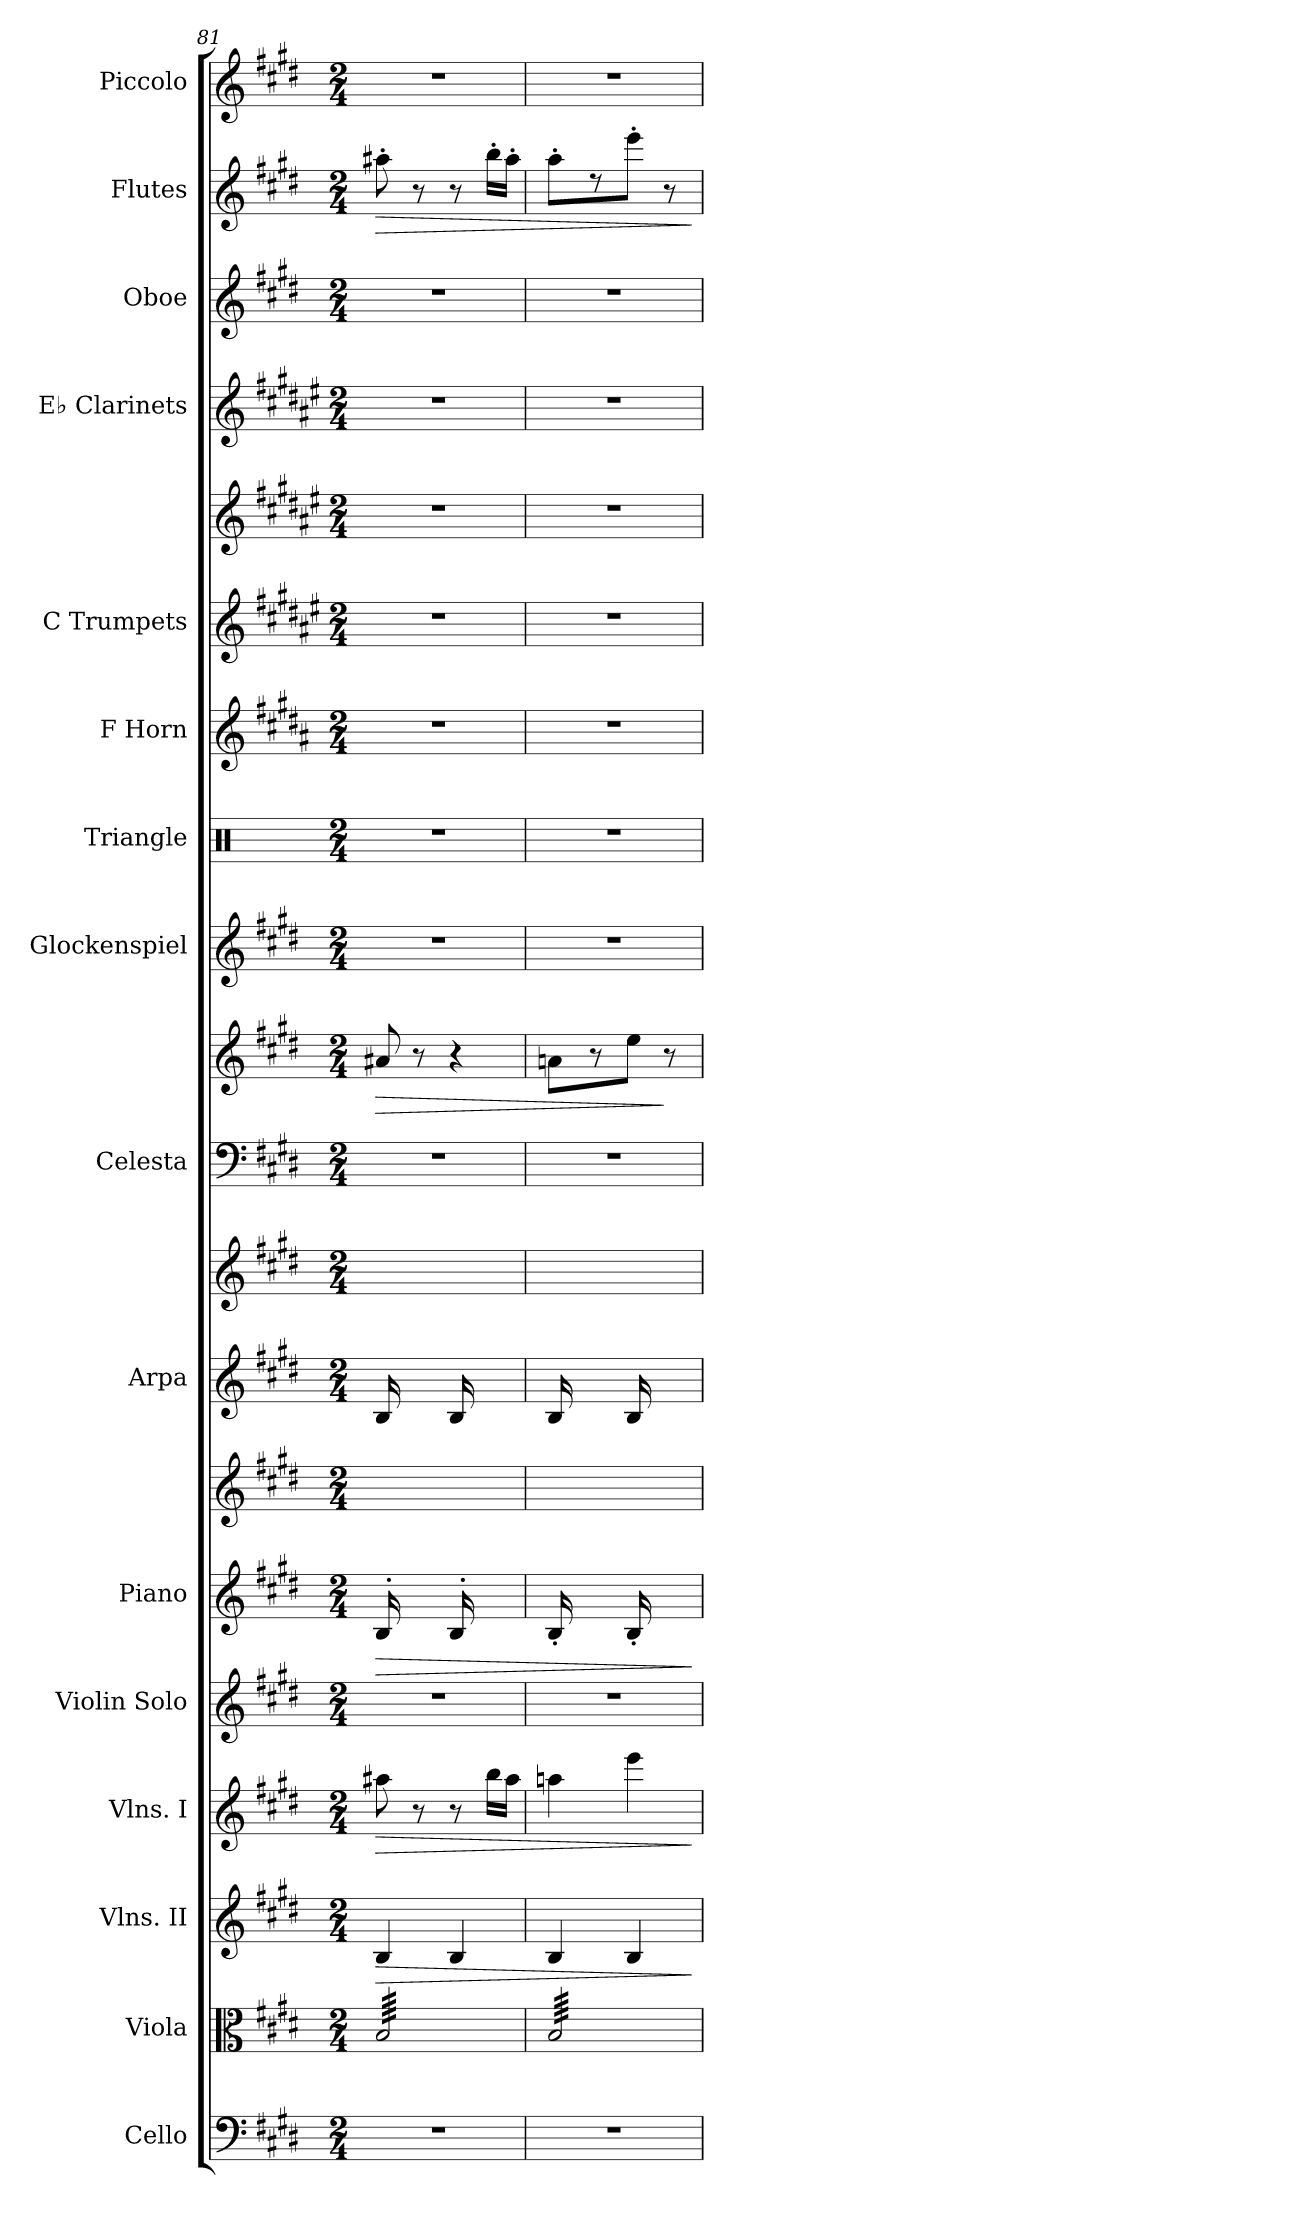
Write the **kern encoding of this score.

**kern	**kern	**kern	**dynam	**kern	**dynam	**kern	**kern	**kern	**dynam	**kern	**kern	**kern	**kern	**dynam	**kern	**kern	**kern	**kern	**kern	**kern	**kern	**kern	**dynam	**kern
*part16	*part15	*part14	*part14	*part13	*part13	*part12	*part11	*part11	*part11	*part10	*part10	*part9	*part9	*part9	*part8	*part7	*part6	*part5	*part5	*part4	*part3	*part2	*part2	*part1
*staff20	*staff19	*staff18	*staff18	*staff17	*staff17	*staff16	*staff15	*staff14	*staff14/15	*staff13	*staff12	*staff11	*staff10	*staff10/11	*staff9	*staff8	*staff7	*staff6	*staff5	*staff4	*staff3	*staff2	*staff2	*staff1
*I"Cello	*I"Viola	*I"Vlns. II	*	*I"Vlns. I	*	*I"Violin Solo	*I"Piano	*	*	*I"Arpa	*	*I"Celesta	*	*	*I"Glockenspiel	*I"Triangle	*I"F Horn	*I"C Trumpets	*	*I"E♭ Clarinets	*I"Oboe	*I"Flutes	*	*I"Piccolo
*	*	*I'Vlns. II	*	*I'Vlns. I	*	*I'Vln. solo	*I'Pno.	*	*	*I'Arpa	*	*I'Cel.	*	*	*I'Glock.	*I'Trgl.	*I'F Hn.	*I'C Tpt.	*	*I'E♭ Cl.	*I'Ob.	*I'Fl.	*	*I'Picc.
*clefF4	*clefC3	*clefG2	*	*clefG2	*	*clefG2	*clefG2	*clefG2	*	*clefG2	*clefG2	*clefF4	*clefG2	*	*clefG2	*clefX	*clefG2	*clefG2	*clefG2	*clefG2	*clefG2	*clefG2	*	*clefG2
*	*	*	*	*	*	*	*	*	*	*	*	*ITrd-7c-12	*ITrd-7c-12	*	*ITrd-14c-24	*	*ITrd4c7	*ITrd1c2	*ITrd1c2	*ITrd1c2	*	*	*	*ITrd-7c-12
*k[f#c#g#d#]	*k[f#c#g#d#]	*k[f#c#g#d#]	*	*k[f#c#g#d#]	*	*k[f#c#g#d#]	*k[f#c#g#d#]	*k[f#c#g#d#]	*	*k[f#c#g#d#]	*k[f#c#g#d#]	*k[f#c#g#d#]	*k[f#c#g#d#]	*	*k[f#c#g#d#]	*k[]	*k[f#c#g#d#]	*k[f#c#g#d#]	*k[f#c#g#d#]	*k[f#c#g#d#]	*k[f#c#g#d#]	*k[f#c#g#d#]	*	*k[f#c#g#d#]
*M2/4	*M2/4	*M2/4	*	*M2/4	*	*M2/4	*M2/4	*M2/4	*	*M2/4	*M2/4	*M2/4	*M2/4	*	*M2/4	*M2/4	*M2/4	*M2/4	*M2/4	*M2/4	*M2/4	*M2/4	*	*M2/4
=81	=81	=81	=81	=81	=81	=81	=81	=81	=81	=81	=81	=81	=81	=81	=81	=81	=81	=81	=81	=81	=81	=81	=81	=81
!	!	!	!LO:HP:b	!	!LO:HP:b	!	!	!	!LO:HP:b=2	!	!	!	!	!LO:HP:b	!	!	!	!	!	!	!	!	!LO:HP:b	!
*	*	*	*	*	*	*	*^	*	*	*^	*	*	*	*	*	*	*	*	*	*	*	*	*	*
*	*tremolo	*	*	*	*	*	*	*	*	*	*	*	*	*	*	*	*	*	*	*	*	*	*	*	*	*
2r	64B/LLLL	4B/	>	8aa#X\	>	2r	16B'/LL	2ryy	16ryy	>	16B/LL	2ryy	16ryy	2r	8aa#X/	>	2r	2r	2r	2r	2r	2r	2r	8aa#X'\	>	2r
.	64B/	.	.	.	.	.	.	.	.	.	.	.	.	.	.	.	.	.	.	.	.	.	.	.	.	.
.	64B/	.	.	.	.	.	.	.	.	.	.	.	.	.	.	.	.	.	.	.	.	.	.	.	.	.
.	64B/	.	.	.	.	.	.	.	.	.	.	.	.	.	.	.	.	.	.	.	.	.	.	.	.	.
.	64B/	.	.	.	.	.	8.ryy	.	16g#'\	.	8.ryy	.	16a-X\	.	.	.	.	.	.	.	.	.	.	.	.	.
.	64B/	.	.	.	.	.	.	.	.	.	.	.	.	.	.	.	.	.	.	.	.	.	.	.	.	.
.	64B/	.	.	.	.	.	.	.	.	.	.	.	.	.	.	.	.	.	.	.	.	.	.	.	.	.
.	64B/	.	.	.	.	.	.	.	.	.	.	.	.	.	.	.	.	.	.	.	.	.	.	.	.	.
.	64B/	.	.	8r	.	.	.	.	16cc#'\	.	.	.	16dd-X\	.	8r	.	.	.	.	.	.	.	.	8r	.	.
.	64B/	.	.	.	.	.	.	.	.	.	.	.	.	.	.	.	.	.	.	.	.	.	.	.	.	.
.	64B/	.	.	.	.	.	.	.	.	.	.	.	.	.	.	.	.	.	.	.	.	.	.	.	.	.
.	64B/	.	.	.	.	.	.	.	.	.	.	.	.	.	.	.	.	.	.	.	.	.	.	.	.	.
.	64B/	.	.	.	.	.	.	.	16g#'\JJ	.	.	.	16a-\JJ	.	.	.	.	.	.	.	.	.	.	.	.	.
.	64B/	.	.	.	.	.	.	.	.	.	.	.	.	.	.	.	.	.	.	.	.	.	.	.	.	.
.	64B/	.	.	.	.	.	.	.	.	.	.	.	.	.	.	.	.	.	.	.	.	.	.	.	.	.
.	64B/	.	.	.	.	.	.	.	.	.	.	.	.	.	.	.	.	.	.	.	.	.	.	.	.	.
.	64B/	4B/	.	8r	.	.	16B'/LL	.	16ryy	.	16B/LL	.	16ryy	.	4r	.	.	.	.	.	.	.	.	8r	.	.
.	64B/	.	.	.	.	.	.	.	.	.	.	.	.	.	.	.	.	.	.	.	.	.	.	.	.	.
.	64B/	.	.	.	.	.	.	.	.	.	.	.	.	.	.	.	.	.	.	.	.	.	.	.	.	.
.	64B/	.	.	.	.	.	.	.	.	.	.	.	.	.	.	.	.	.	.	.	.	.	.	.	.	.
.	64B/	.	.	.	.	.	8.ryy	.	16g#'\	.	8.ryy	.	16a-\	.	.	.	.	.	.	.	.	.	.	.	.	.
.	64B/	.	.	.	.	.	.	.	.	.	.	.	.	.	.	.	.	.	.	.	.	.	.	.	.	.
.	64B/	.	.	.	.	.	.	.	.	.	.	.	.	.	.	.	.	.	.	.	.	.	.	.	.	.
.	64B/	.	.	.	.	.	.	.	.	.	.	.	.	.	.	.	.	.	.	.	.	.	.	.	.	.
.	64B/	.	.	16bb\LL	.	.	.	.	16cc#'\	.	.	.	16dd-\	.	.	.	.	.	.	.	.	.	.	16bb'\LL	.	.
.	64B/	.	.	.	.	.	.	.	.	.	.	.	.	.	.	.	.	.	.	.	.	.	.	.	.	.
.	64B/	.	.	.	.	.	.	.	.	.	.	.	.	.	.	.	.	.	.	.	.	.	.	.	.	.
.	64B/	.	.	.	.	.	.	.	.	.	.	.	.	.	.	.	.	.	.	.	.	.	.	.	.	.
.	64B/	.	.	16aa#\JJ	.	.	.	.	16g#'\JJ	.	.	.	16a-\JJ	.	.	.	.	.	.	.	.	.	.	16aa#'\JJ	.	.
.	64B/	.	.	.	.	.	.	.	.	.	.	.	.	.	.	.	.	.	.	.	.	.	.	.	.	.
.	64B/	.	.	.	.	.	.	.	.	.	.	.	.	.	.	.	.	.	.	.	.	.	.	.	.	.
.	64B/JJJJ	.	.	.	.	.	.	.	.	.	.	.	.	.	.	.	.	.	.	.	.	.	.	.	.	.
=82	=82	=82	=82	=82	=82	=82	=82	=82	=82	=82	=82	=82	=82	=82	=82	=82	=82	=82	=82	=82	=82	=82	=82	=82	=82	=82
2r	64B/LLLL	4B/	.	4aan\	.	2r	16B'/LL	2ryy	16ryy	.	16B/LL	2ryy	16ryy	2r	8aan\L	.	2r	2r	2r	2r	2r	2r	2r	8aa'\L	.	2r
.	64B/	.	.	.	.	.	.	.	.	.	.	.	.	.	.	.	.	.	.	.	.	.	.	.	.	.
.	64B/	.	.	.	.	.	.	.	.	.	.	.	.	.	.	.	.	.	.	.	.	.	.	.	.	.
.	64B/	.	.	.	.	.	.	.	.	.	.	.	.	.	.	.	.	.	.	.	.	.	.	.	.	.
.	64B/	.	.	.	.	.	8.ryy	.	16gn'\	.	8.ryy	.	16gn\	.	.	.	.	.	.	.	.	.	.	.	.	.
.	64B/	.	.	.	.	.	.	.	.	.	.	.	.	.	.	.	.	.	.	.	.	.	.	.	.	.
.	64B/	.	.	.	.	.	.	.	.	.	.	.	.	.	.	.	.	.	.	.	.	.	.	.	.	.
.	64B/	.	.	.	.	.	.	.	.	.	.	.	.	.	.	.	.	.	.	.	.	.	.	.	.	.
.	64B/	.	.	.	.	.	.	.	16ccn'\	.	.	.	16ccn\	.	8r	.	.	.	.	.	.	.	.	8rdd	.	.
.	64B/	.	.	.	.	.	.	.	.	.	.	.	.	.	.	.	.	.	.	.	.	.	.	.	.	.
.	64B/	.	.	.	.	.	.	.	.	.	.	.	.	.	.	.	.	.	.	.	.	.	.	.	.	.
.	64B/	.	.	.	.	.	.	.	.	.	.	.	.	.	.	.	.	.	.	.	.	.	.	.	.	.
.	64B/	.	.	.	.	.	.	.	16g'\JJ	.	.	.	16g\JJ	.	.	.	.	.	.	.	.	.	.	.	.	.
.	64B/	.	.	.	.	.	.	.	.	.	.	.	.	.	.	.	.	.	.	.	.	.	.	.	.	.
.	64B/	.	.	.	.	.	.	.	.	.	.	.	.	.	.	.	.	.	.	.	.	.	.	.	.	.
.	64B/	.	.	.	.	.	.	.	.	.	.	.	.	.	.	.	.	.	.	.	.	.	.	.	.	.
.	64B/	4B/	.	4eee\	.	.	16B'/LL	.	16ryy	.	16B/LL	.	16ryy	.	8eee\J	.	.	.	.	.	.	.	.	8eee'\J	.	.
.	64B/	.	.	.	.	.	.	.	.	.	.	.	.	.	.	.	.	.	.	.	.	.	.	.	.	.
.	64B/	.	.	.	.	.	.	.	.	.	.	.	.	.	.	.	.	.	.	.	.	.	.	.	.	.
.	64B/	.	.	.	.	.	.	.	.	.	.	.	.	.	.	.	.	.	.	.	.	.	.	.	.	.
.	64B/	.	.	.	.	.	8.ryy	.	16g'\	.	8.ryy	.	16g\	.	.	.	.	.	.	.	.	.	.	.	.	.
.	64B/	.	.	.	.	.	.	.	.	.	.	.	.	.	.	.	.	.	.	.	.	.	.	.	.	.
.	64B/	.	.	.	.	.	.	.	.	.	.	.	.	.	.	.	.	.	.	.	.	.	.	.	.	.
.	64B/	.	.	.	.	.	.	.	.	.	.	.	.	.	.	.	.	.	.	.	.	.	.	.	.	.
.	64B/	.	.	.	.	.	.	.	16cc'\	.	.	.	16cc\	.	8r	]	.	.	.	.	.	.	.	8r	.	.
.	64B/	.	.	.	.	.	.	.	.	.	.	.	.	.	.	.	.	.	.	.	.	.	.	.	.	.
.	64B/	.	.	.	.	.	.	.	.	.	.	.	.	.	.	.	.	.	.	.	.	.	.	.	.	.
.	64B/	.	.	.	.	.	.	.	.	.	.	.	.	.	.	.	.	.	.	.	.	.	.	.	.	.
.	64B/	.	.	.	.	.	.	.	16g'\JJ	.	.	.	16g\JJ	.	.	.	.	.	.	.	.	.	.	.	.	.
.	64B/	.	.	.	.	.	.	.	.	.	.	.	.	.	.	.	.	.	.	.	.	.	.	.	.	.
.	64B/	.	.	.	.	.	.	.	.	.	.	.	.	.	.	.	.	.	.	.	.	.	.	.	.	.
.	64B/JJJJ	.	.	.	.	.	.	.	.	.	.	.	.	.	.	.	.	.	.	.	.	.	.	.	.	.
*	*Xtremolo	*	*	*	*	*	*	*	*	*	*	*	*	*	*	*	*	*	*	*	*	*	*	*	*	*
*	*	*	*	*	*	*	*v	*v	*	*	*v	*v	*	*	*	*	*	*	*	*	*	*	*	*	*	*
.	.	.	]	.	]	.	.	.	]	.	.	.	.	.	.	.	.	.	.	.	.	.	]	.
=	=	=	=	=	=	=	=	=	=	=	=	=	=	=	=	=	=	=	=	=	=	=	=	=
*-	*-	*-	*-	*-	*-	*-	*-	*-	*-	*-	*-	*-	*-	*-	*-	*-	*-	*-	*-	*-	*-	*-	*-	*-
